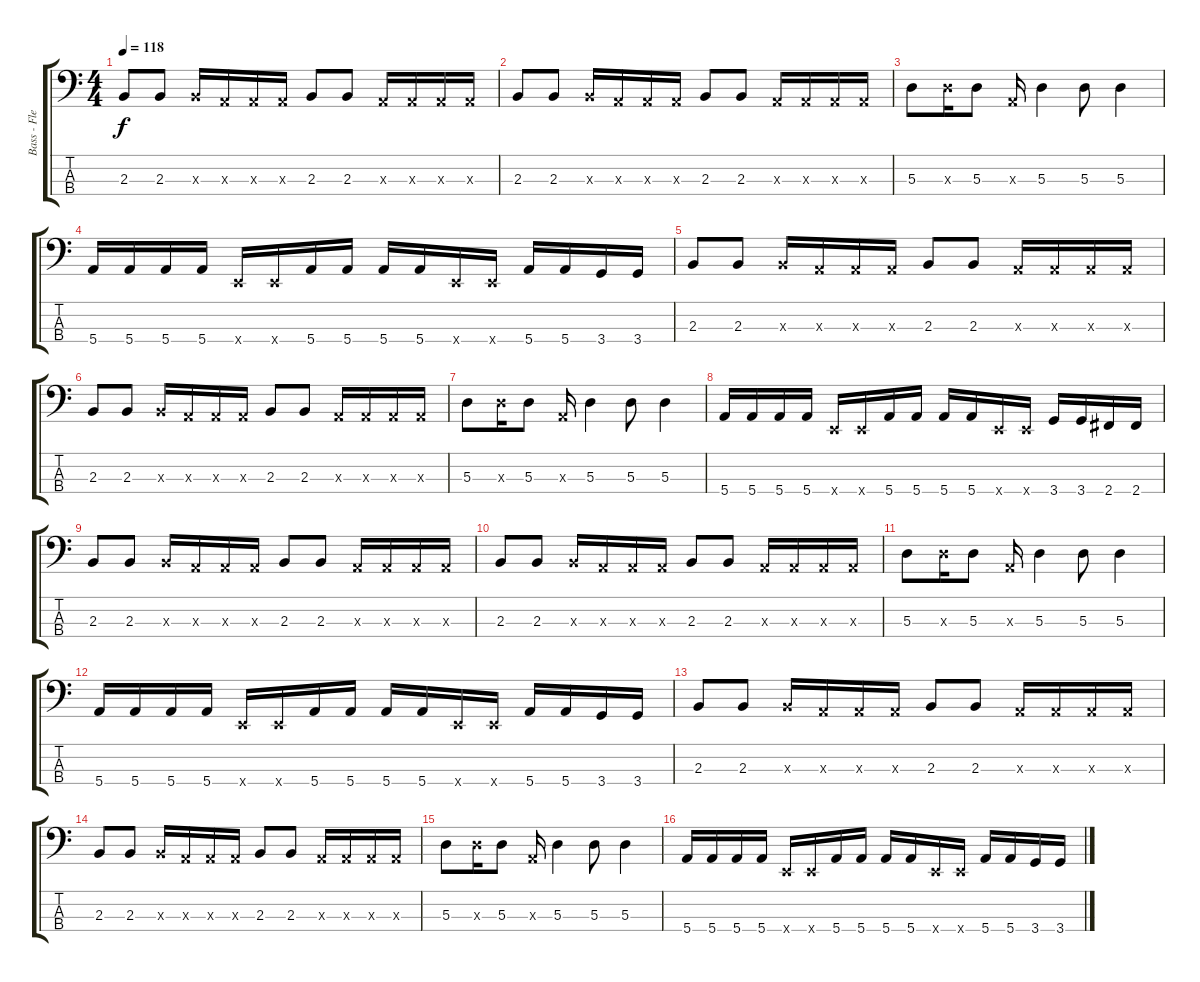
\track ("Bass - Flea" "Bass - Fle") {instrument slapbass1}
\staff {score tabs}
\tuning (G2 D2 A1 E1) {hide}
\ts (4 4)
\tempo 118
\clef f4
\ks c
2.3.8{dy f} 2.3.8 2.3{x}.16 0.3{x}.16 0.3{x}.16 0.3{x}.16 2.3.8 2.3.8 0.3{x}.16 0.3{x}.16 0.3{x}.16 0.3{x}.16 |
2.3.8 2.3.8 2.3{x}.16 0.3{x}.16 0.3{x}.16 0.3{x}.16 2.3.8 2.3.8 0.3{x}.16 0.3{x}.16 0.3{x}.16 0.3{x}.16 |
5.3.8 5.3{x}.16 5.3.8 0.3{x}.16 5.3.4 5.3.8 5.3.4 |
5.4.16 5.4.16 5.4.16 5.4.16 0.4{x}.16 0.4{x}.16 5.4.16 5.4.16 5.4.16 5.4.16 0.4{x}.16 0.4{x}.16 5.4.16 5.4.16 3.4.16 3.4.16 |
2.3.8 2.3.8 2.3{x}.16 0.3{x}.16 0.3{x}.16 0.3{x}.16 2.3.8 2.3.8 0.3{x}.16 0.3{x}.16 0.3{x}.16 0.3{x}.16 |
2.3.8 2.3.8 2.3{x}.16 0.3{x}.16 0.3{x}.16 0.3{x}.16 2.3.8 2.3.8 0.3{x}.16 0.3{x}.16 0.3{x}.16 0.3{x}.16 |
5.3.8 5.3{x}.16 5.3.8 0.3{x}.16 5.3.4 5.3.8 5.3.4 |
5.4.16 5.4.16 5.4.16 5.4.16 0.4{x}.16 0.4{x}.16 5.4.16 5.4.16 5.4.16 5.4.16 0.4{x}.16 0.4{x}.16 3.4.16 3.4.16 2.4.16 2.4.16 |
2.3.8 2.3.8 2.3{x}.16 0.3{x}.16 0.3{x}.16 0.3{x}.16 2.3.8 2.3.8 0.3{x}.16 0.3{x}.16 0.3{x}.16 0.3{x}.16 |
2.3.8 2.3.8 2.3{x}.16 0.3{x}.16 0.3{x}.16 0.3{x}.16 2.3.8 2.3.8 0.3{x}.16 0.3{x}.16 0.3{x}.16 0.3{x}.16 |
5.3.8 5.3{x}.16 5.3.8 0.3{x}.16 5.3.4 5.3.8 5.3.4 |
5.4.16 5.4.16 5.4.16 5.4.16 0.4{x}.16 0.4{x}.16 5.4.16 5.4.16 5.4.16 5.4.16 0.4{x}.16 0.4{x}.16 5.4.16 5.4.16 3.4.16 3.4.16 |
2.3.8 2.3.8 2.3{x}.16 0.3{x}.16 0.3{x}.16 0.3{x}.16 2.3.8 2.3.8 0.3{x}.16 0.3{x}.16 0.3{x}.16 0.3{x}.16 |
2.3.8 2.3.8 2.3{x}.16 0.3{x}.16 0.3{x}.16 0.3{x}.16 2.3.8 2.3.8 0.3{x}.16 0.3{x}.16 0.3{x}.16 0.3{x}.16 |
5.3.8 5.3{x}.16 5.3.8 0.3{x}.16 5.3.4 5.3.8 5.3.4 |
5.4.16 5.4.16 5.4.16 5.4.16 0.4{x}.16 0.4{x}.16 5.4.16 5.4.16 5.4.16 5.4.16 0.4{x}.16 0.4{x}.16 5.4.16 5.4.16 3.4.16 3.4.16
